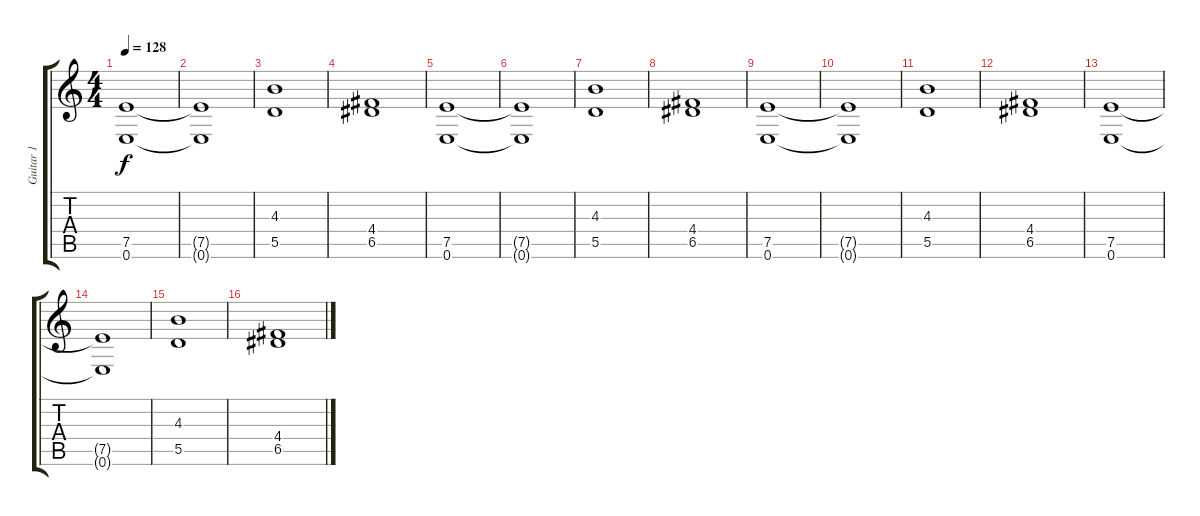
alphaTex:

\track ("Guitar 1" "Guitar 1") {instrument distortionguitar}
\staff {score tabs}
\tuning (E4 B3 G3 D3 A2 E2) {hide}
\ts (4 4)
\tempo 128
\clef g2
\ks c
(7.5 0.6).1{dy f} |
(7.5{t} 0.6{t}).1 |
(4.3 5.5).1 |
(4.4 6.5).1 |
(7.5 0.6).1 |
(7.5{t} 0.6{t}).1 |
(4.3 5.5).1 |
(4.4 6.5).1 |
(7.5 0.6).1 |
(7.5{t} 0.6{t}).1 |
(4.3 5.5).1 |
(4.4 6.5).1 |
(7.5 0.6).1 |
(7.5{t} 0.6{t}).1 |
(4.3 5.5).1 |
(4.4 6.5).1
